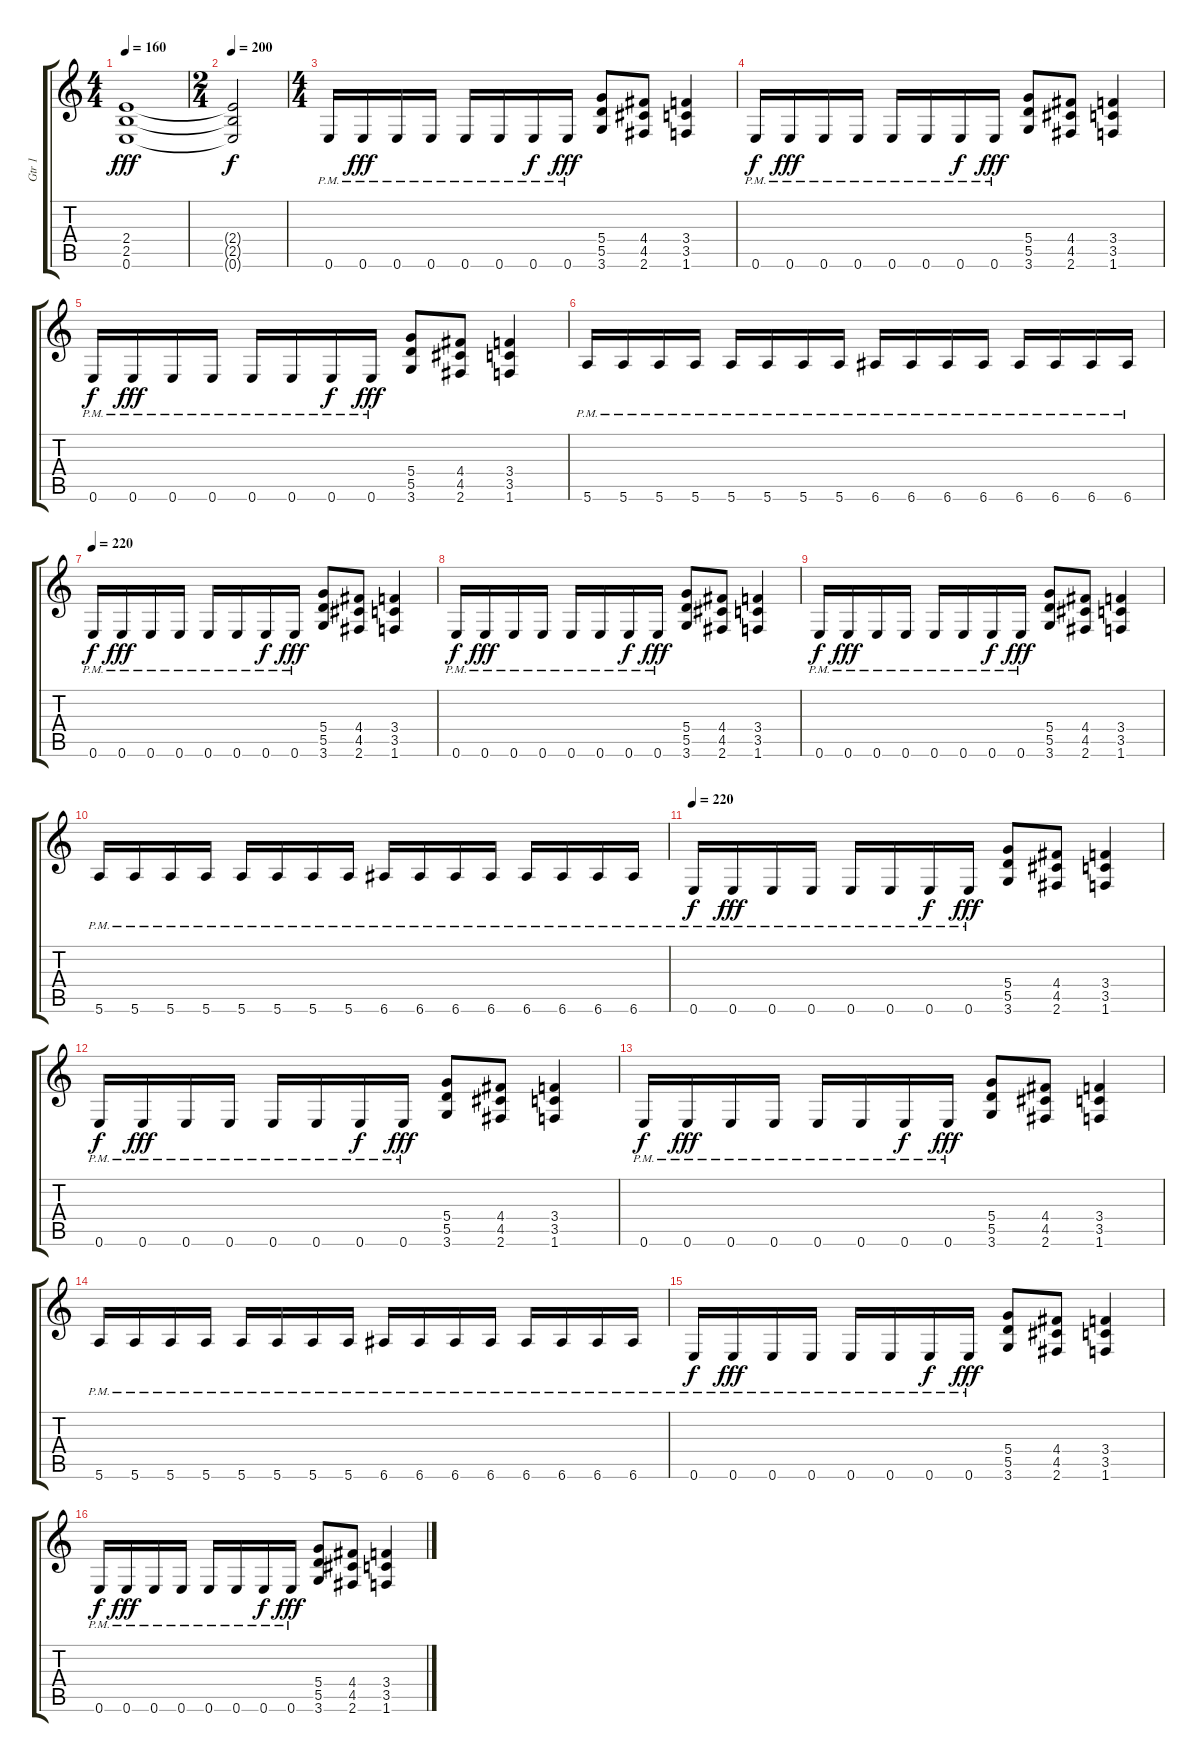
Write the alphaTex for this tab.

\track ("Gtr 1" "Gtr 1") {instrument distortionguitar}
\staff {score tabs}
\tuning (E4 B3 G3 D3 A2 E2) {hide}
\ts (4 4)
\tempo 160
\clef g2
\ks c
(2.4 2.5 0.6).1{dy fff} |
\ts (2 4)
\tempo 200
(2.4{t} 2.5{t} 0.6{t}).2{dy f} |
\ts (4 4)
0.6{pm}.16 0.6{pm}.16{dy fff} 0.6{pm}.16 0.6{pm}.16 0.6{pm}.16 0.6{pm}.16 0.6{pm}.16{dy f} 0.6{pm}.16{dy fff} (5.4 5.5 3.6).8 (4.4 4.5 2.6).8 (3.4 3.5 1.6).4 |
0.6{pm}.16{dy f} 0.6{pm}.16{dy fff} 0.6{pm}.16 0.6{pm}.16 0.6{pm}.16 0.6{pm}.16 0.6{pm}.16{dy f} 0.6{pm}.16{dy fff} (5.4 5.5 3.6).8 (4.4 4.5 2.6).8 (3.4 3.5 1.6).4 |
0.6{pm}.16{dy f} 0.6{pm}.16{dy fff} 0.6{pm}.16 0.6{pm}.16 0.6{pm}.16 0.6{pm}.16 0.6{pm}.16{dy f} 0.6{pm}.16{dy fff} (5.4 5.5 3.6).8 (4.4 4.5 2.6).8 (3.4 3.5 1.6).4 |
5.6{pm}.16 5.6{pm}.16 5.6{pm}.16 5.6{pm}.16 5.6{pm}.16 5.6{pm}.16 5.6{pm}.16 5.6{pm}.16 6.6{pm}.16 6.6{pm}.16 6.6{pm}.16 6.6{pm}.16 6.6{pm}.16 6.6{pm}.16 6.6{pm}.16 6.6{pm}.16 |
\tempo 220
0.6{pm}.16{dy f} 0.6{pm}.16{dy fff} 0.6{pm}.16 0.6{pm}.16 0.6{pm}.16 0.6{pm}.16 0.6{pm}.16{dy f} 0.6{pm}.16{dy fff} (5.4 5.5 3.6).8 (4.4 4.5 2.6).8 (3.4 3.5 1.6).4 |
0.6{pm}.16{dy f} 0.6{pm}.16{dy fff} 0.6{pm}.16 0.6{pm}.16 0.6{pm}.16 0.6{pm}.16 0.6{pm}.16{dy f} 0.6{pm}.16{dy fff} (5.4 5.5 3.6).8 (4.4 4.5 2.6).8 (3.4 3.5 1.6).4 |
0.6{pm}.16{dy f} 0.6{pm}.16{dy fff} 0.6{pm}.16 0.6{pm}.16 0.6{pm}.16 0.6{pm}.16 0.6{pm}.16{dy f} 0.6{pm}.16{dy fff} (5.4 5.5 3.6).8 (4.4 4.5 2.6).8 (3.4 3.5 1.6).4 |
5.6{pm}.16 5.6{pm}.16 5.6{pm}.16 5.6{pm}.16 5.6{pm}.16 5.6{pm}.16 5.6{pm}.16 5.6{pm}.16 6.6{pm}.16 6.6{pm}.16 6.6{pm}.16 6.6{pm}.16 6.6{pm}.16 6.6{pm}.16 6.6{pm}.16 6.6{pm}.16 |
\tempo 220
0.6{pm}.16{dy f} 0.6{pm}.16{dy fff} 0.6{pm}.16 0.6{pm}.16 0.6{pm}.16 0.6{pm}.16 0.6{pm}.16{dy f} 0.6{pm}.16{dy fff} (5.4 5.5 3.6).8 (4.4 4.5 2.6).8 (3.4 3.5 1.6).4 |
0.6{pm}.16{dy f} 0.6{pm}.16{dy fff} 0.6{pm}.16 0.6{pm}.16 0.6{pm}.16 0.6{pm}.16 0.6{pm}.16{dy f} 0.6{pm}.16{dy fff} (5.4 5.5 3.6).8 (4.4 4.5 2.6).8 (3.4 3.5 1.6).4 |
0.6{pm}.16{dy f} 0.6{pm}.16{dy fff} 0.6{pm}.16 0.6{pm}.16 0.6{pm}.16 0.6{pm}.16 0.6{pm}.16{dy f} 0.6{pm}.16{dy fff} (5.4 5.5 3.6).8 (4.4 4.5 2.6).8 (3.4 3.5 1.6).4 |
5.6{pm}.16 5.6{pm}.16 5.6{pm}.16 5.6{pm}.16 5.6{pm}.16 5.6{pm}.16 5.6{pm}.16 5.6{pm}.16 6.6{pm}.16 6.6{pm}.16 6.6{pm}.16 6.6{pm}.16 6.6{pm}.16 6.6{pm}.16 6.6{pm}.16 6.6{pm}.16 |
0.6{pm}.16{dy f} 0.6{pm}.16{dy fff} 0.6{pm}.16 0.6{pm}.16 0.6{pm}.16 0.6{pm}.16 0.6{pm}.16{dy f} 0.6{pm}.16{dy fff} (5.4 5.5 3.6).8 (4.4 4.5 2.6).8 (3.4 3.5 1.6).4 |
0.6{pm}.16{dy f} 0.6{pm}.16{dy fff} 0.6{pm}.16 0.6{pm}.16 0.6{pm}.16 0.6{pm}.16 0.6{pm}.16{dy f} 0.6{pm}.16{dy fff} (5.4 5.5 3.6).8 (4.4 4.5 2.6).8 (3.4 3.5 1.6).4
